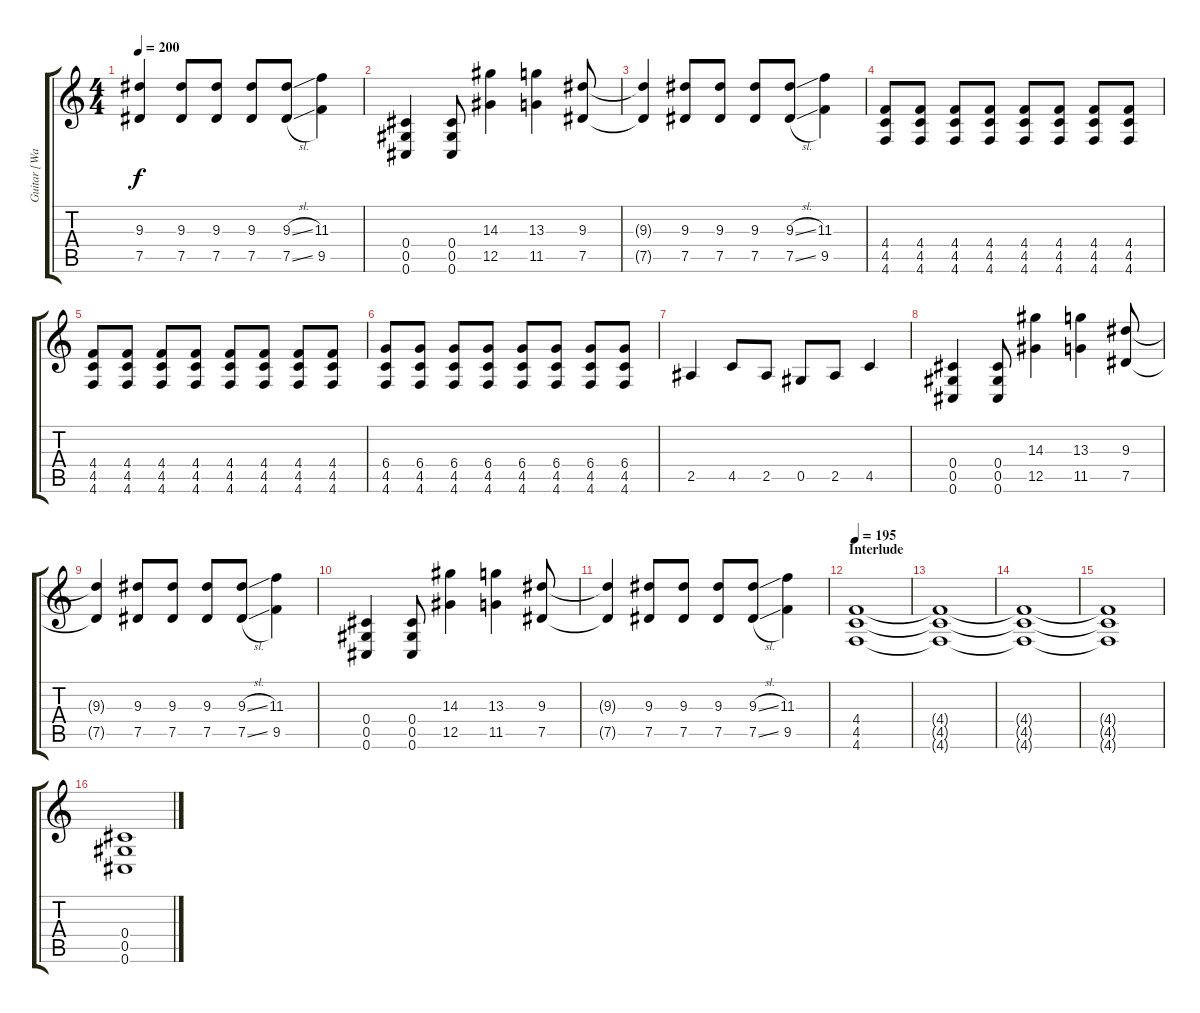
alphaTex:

\track ("Guitar [Wade Preston]" "Guitar [Wa") {instrument overdrivenguitar}
\staff {score tabs}
\tuning (Eb4 Bb3 Gb3 Db3 Ab2 Db2) {hide}
\ts (4 4)
\tempo 200
\clef g2
\ks c
(9.3{t} 7.5{t}).4{dy f} (9.3 7.5).8 (9.3 7.5).8 (9.3 7.5).8 (9.3{sl} 7.5{sl}).8 (11.3 9.5).4 |
(0.4 0.5 0.6).4 (0.4 0.5 0.6).8 (14.3 12.5).4 (13.3 11.5).4 (9.3 7.5).8 |
(9.3{t} 7.5{t}).4 (9.3 7.5).8 (9.3 7.5).8 (9.3 7.5).8 (9.3{sl} 7.5{sl}).8 (11.3 9.5).4 |
(4.4 4.5 4.6).8 (4.4 4.5 4.6).8 (4.4 4.5 4.6).8 (4.4 4.5 4.6).8 (4.4 4.5 4.6).8 (4.4 4.5 4.6).8 (4.4 4.5 4.6).8 (4.4 4.5 4.6).8 |
(4.4 4.5 4.6).8 (4.4 4.5 4.6).8 (4.4 4.5 4.6).8 (4.4 4.5 4.6).8 (4.4 4.5 4.6).8 (4.4 4.5 4.6).8 (4.4 4.5 4.6).8 (4.4 4.5 4.6).8 |
(6.4 4.5 4.6).8 (6.4 4.5 4.6).8 (6.4 4.5 4.6).8 (6.4 4.5 4.6).8 (6.4 4.5 4.6).8 (6.4 4.5 4.6).8 (6.4 4.5 4.6).8 (6.4 4.5 4.6).8 |
2.5.4 4.5.8 2.5.8 0.5.8 2.5.8 4.5.4 |
(0.4 0.5 0.6).4 (0.4 0.5 0.6).8 (14.3 12.5).4 (13.3 11.5).4 (9.3 7.5).8 |
(9.3{t} 7.5{t}).4 (9.3 7.5).8 (9.3 7.5).8 (9.3 7.5).8 (9.3{sl} 7.5{sl}).8 (11.3 9.5).4 |
(0.4 0.5 0.6).4 (0.4 0.5 0.6).8 (14.3 12.5).4 (13.3 11.5).4 (9.3 7.5).8 |
(9.3{t} 7.5{t}).4 (9.3 7.5).8 (9.3 7.5).8 (9.3 7.5).8 (9.3{sl} 7.5{sl}).8 (11.3 9.5).4 |
\section ("" "Interlude")
\tempo 195
(4.4 4.5 4.6).1 |
(4.4{t} 4.5{t} 4.6{t}).1 |
(4.4{t} 4.5{t} 4.6{t}).1 |
(4.4{t} 4.5{t} 4.6{t}).1 |
(0.4 0.5 0.6).1
